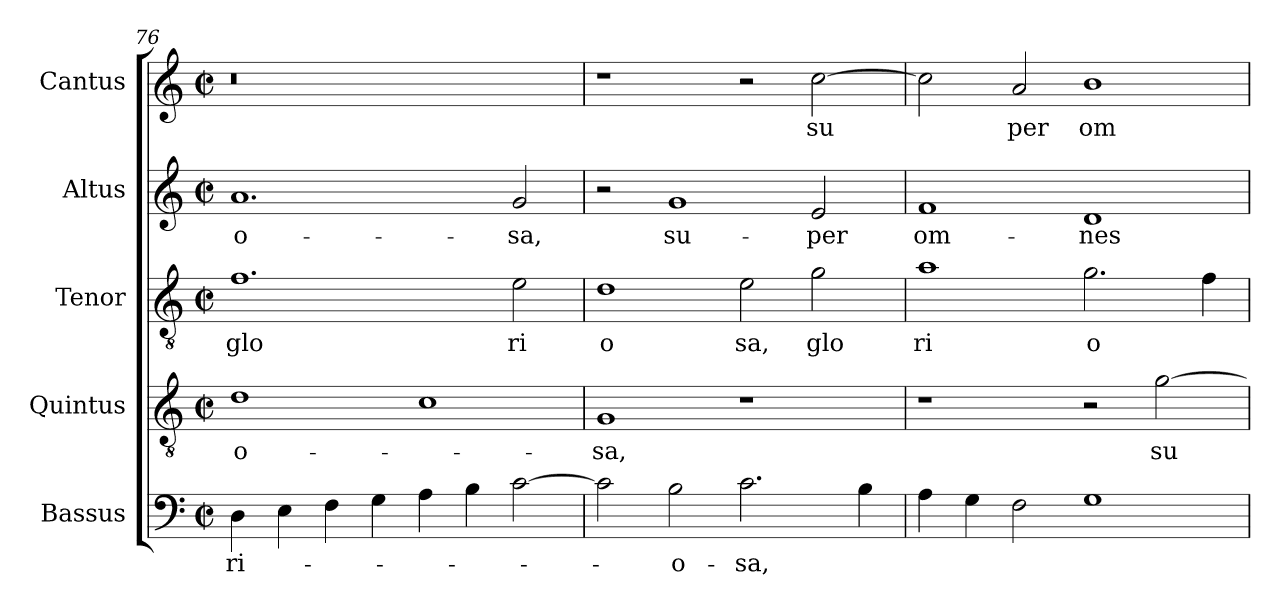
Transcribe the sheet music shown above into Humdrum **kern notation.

**kern	**text	**kern	**text	**kern	**text	**kern	**text	**kern	**text
*part5	*part5	*part4	*part4	*part3	*part3	*part2	*part2	*part1	*part1
*staff5	*staff5	*staff4	*staff4	*staff3	*staff3	*staff2	*staff2	*staff1	*staff1
*I"Bassus	*	*I"Quintus	*	*I"Tenor	*	*I"Altus	*	*I"Cantus	*
*clefF4	*	*clefGv2	*	*clefGv2	*	*clefG2	*	*clefG2	*
*M2/2	*	*M2/2	*	*M2/2	*	*M2/2	*	*M2/2	*
*met(c|)	*	*met(c|)	*	*met(c|)	*	*met(c|)	*	*met(c|)	*
=76	=76	=76	=76	=76	=76	=76	=76	=76	=76
!	!LO:LY:b:cj	!	!LO:LY:b:rj	!	!LO:LY:b:cj	!	!LO:LY:b:cj	!	!
4D\	-ri-	1d	-o-	1.f	glo	1.a	-o-	0r	.
4E\	.	.	.	.	.	.	.	.	.
4F\	.	.	.	.	.	.	.	.	.
4G\	.	.	.	.	.	.	.	.	.
4A\	.	1c	.	.	.	.	.	.	.
4B\	.	.	.	.	.	.	.	.	.
!	!	!	!	!	!LO:LY:b:cj	!	!LO:LY:b:cj	!	!
[>2c\	.	.	.	2e\	ri	2g/	-sa,	.	.
=77	=77	=77	=77	=77	=77	=77	=77	=77	=77
!	!	!	!LO:LY:b:cj	!	!LO:LY:b:cj	!	!	!	!
2c\]	.	1G	-sa,	1d	o	2r	.	1r	.
!	!LO:LY:b:cj	!	!	!	!	!	!LO:LY:b:cj	!	!
2B\	-o-	.	.	.	.	1g	su-	.	.
!	!LO:LY:b	!	!	!	!LO:LY:b:cj	!	!	!	!
2.c\	-sa,	1r	.	2e\	sa,	.	.	2r	.
!	!	!	!	!	!LO:LY:b:cj	!	!LO:LY:b:cj	!	!LO:LY:b:cj
.	.	.	.	2g\	glo	2e/	-per	[>2cc\	su
4B\	.	.	.	.	.	.	.	.	.
=78	=78	=78	=78	=78	=78	=78	=78	=78	=78
!	!	!	!	!	!LO:LY:b:cj	!	!LO:LY:b:cj	!	!
4A\	.	1r	.	1a	ri	1f	om-	2cc\]	.
4G\	.	.	.	.	.	.	.	.	.
!	!	!	!	!	!	!	!	!	!LO:LY:b:cj
2F\	.	.	.	.	.	.	.	2a/	per
!	!	!	!	!	!LO:LY:b:cj	!	!LO:LY:b:cj	!	!LO:LY:b:cj
1G	.	2r	.	2.g\	o	1d	-nes	1b	om
!	!	!	!LO:LY:b:cj	!	!	!	!	!	!
.	.	[>2g\	su-	.	.	.	.	.	.
.	.	.	.	4f\	.	.	.	.	.
=	=	=	=	=	=	=	=	=	=
*-	*-	*-	*-	*-	*-	*-	*-	*-	*-
